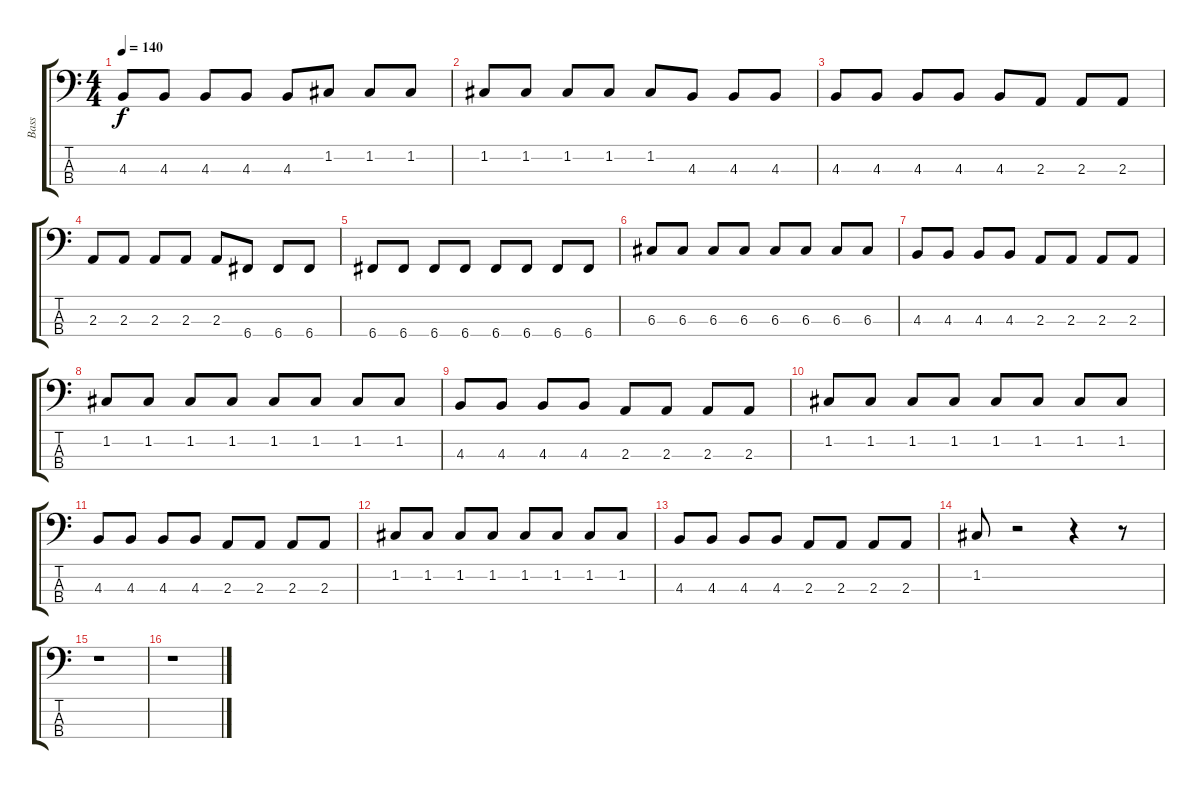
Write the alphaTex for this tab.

\track ("Bass" "Bass") {instrument electricbasspick}
\staff {score tabs}
\tuning (F2 C2 G1 C1) {hide}
\ts (4 4)
\tempo 140
\clef f4
\ks c
4.3.8{dy f} 4.3.8 4.3.8 4.3.8 4.3.8 1.2.8 1.2.8 1.2.8 |
1.2.8 1.2.8 1.2.8 1.2.8 1.2.8 4.3.8 4.3.8 4.3.8 |
4.3.8 4.3.8 4.3.8 4.3.8 4.3.8 2.3.8 2.3.8 2.3.8 |
2.3.8 2.3.8 2.3.8 2.3.8 2.3.8 6.4.8 6.4.8 6.4.8 |
6.4.8 6.4.8 6.4.8 6.4.8 6.4.8 6.4.8 6.4.8 6.4.8 |
6.3.8 6.3.8 6.3.8 6.3.8 6.3.8 6.3.8 6.3.8 6.3.8 |
4.3.8 4.3.8 4.3.8 4.3.8 2.3.8 2.3.8 2.3.8 2.3.8 |
1.2.8 1.2.8 1.2.8 1.2.8 1.2.8 1.2.8 1.2.8 1.2.8 |
4.3.8 4.3.8 4.3.8 4.3.8 2.3.8 2.3.8 2.3.8 2.3.8 |
1.2.8 1.2.8 1.2.8 1.2.8 1.2.8 1.2.8 1.2.8 1.2.8 |
4.3.8 4.3.8 4.3.8 4.3.8 2.3.8 2.3.8 2.3.8 2.3.8 |
1.2.8 1.2.8 1.2.8 1.2.8 1.2.8 1.2.8 1.2.8 1.2.8 |
4.3.8 4.3.8 4.3.8 4.3.8 2.3.8 2.3.8 2.3.8 2.3.8 |
1.2.8 r.2 r.4 r.8 |
r.1 |
r.1
